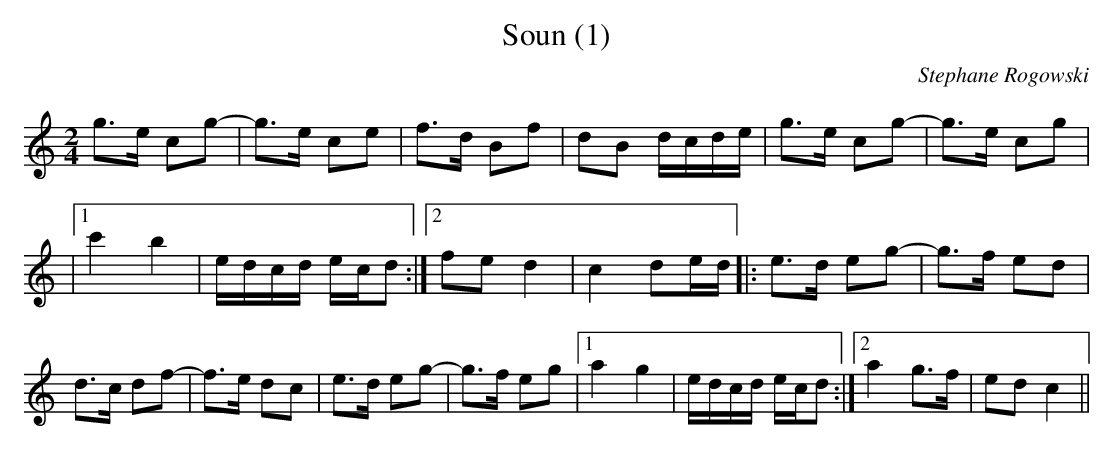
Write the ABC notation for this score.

X:1
T:Soun (1)
C:Stephane Rogowski
L:1/8
M:2/4
K:C major
g>e cg- | g>e ce | f>d Bf | dB d/c/d/e/ | g>e cg- | g>e cg |
|1 c'2b2 | e/d/c/d/ e/c/d :|2 fe d2 | c2 de/d/ |: e>d eg- |g>f ed |
d>c df- |f>e dc | e>d eg- | g>f eg |1 a2g2 | e/d/c/d/ e/c/d :|2 a2g>f | edc2 ||
